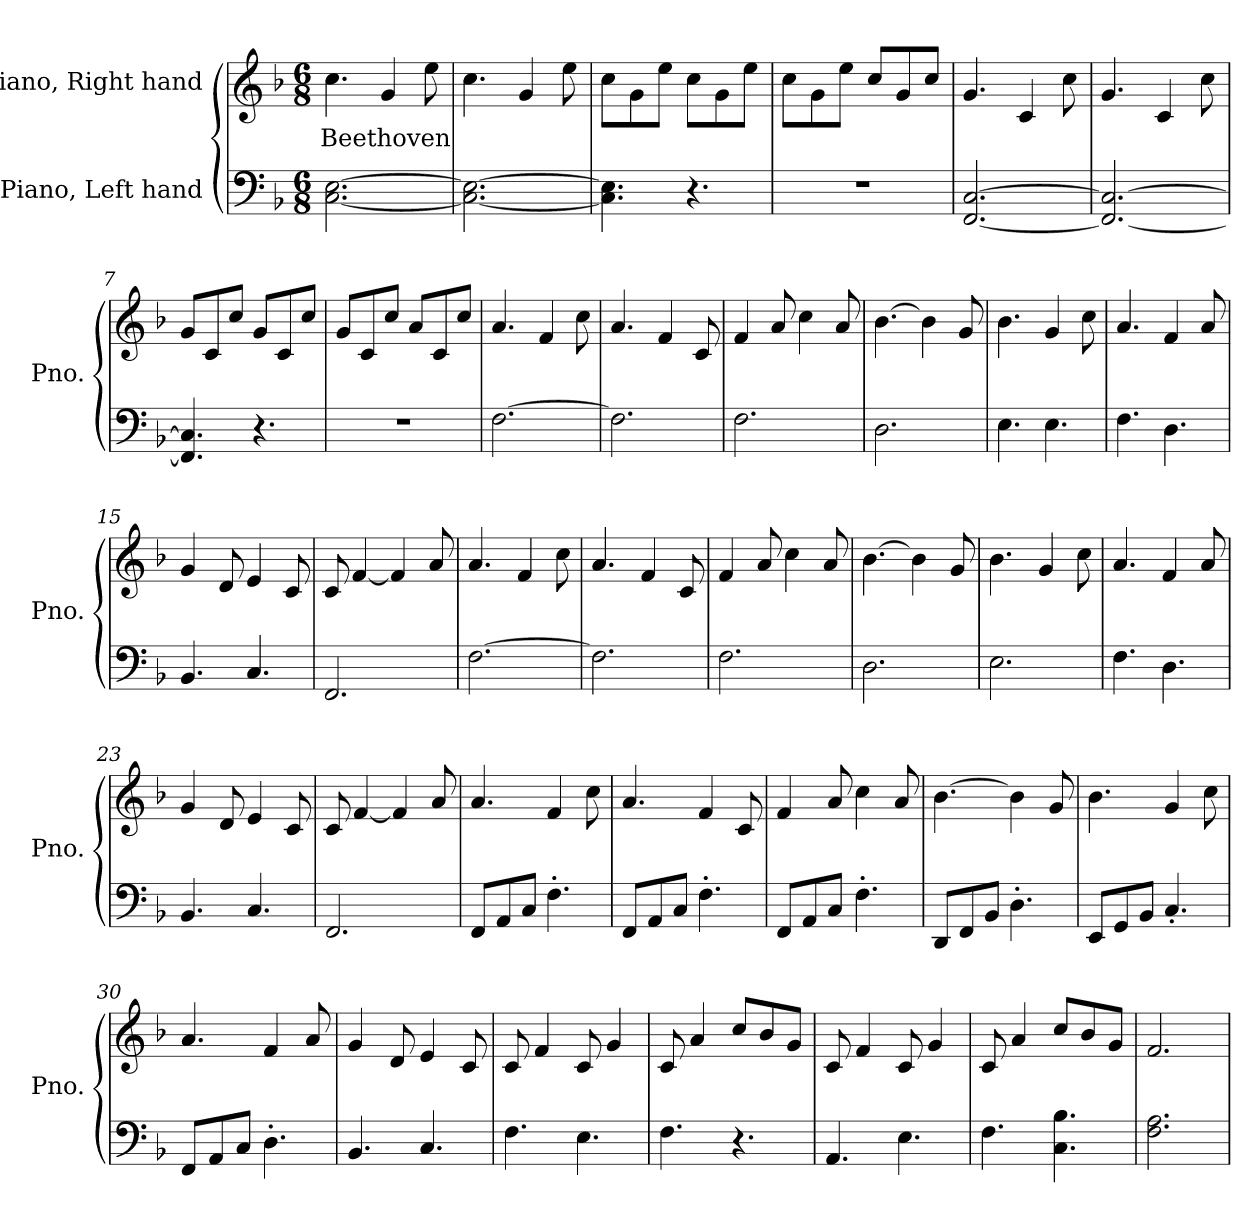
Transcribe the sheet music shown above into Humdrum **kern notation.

**kern	**kern	**text
*part2	*part1	*part1
*staff2	*staff1	*staff1
*I"Piano, Left hand	*I"Piano, Right hand	*
*I'Pno.	*I'Pno.	*
*clefF4	*clefG2	*
*k[b-]	*k[b-]	*
*M6/8	*M6/8	*
*MM120	*MM120	*
=1	=1	=1
!	!	!LO:LY:b
[2.C\ [2.E\	4.cc\	Beethoven
.	4g/	.
.	8ee\	.
=2	=2	=2
2.C\_ 2.E\_	4.cc\	.
.	4g/	.
.	8ee\	.
=3	=3	=3
4.C\] 4.E\]	8cc\L	.
.	8g\	.
.	8ee\J	.
4.r	8cc\L	.
.	8g\	.
.	8ee\J	.
=4	=4	=4
2.r	8cc\L	.
.	8g\	.
.	8ee\J	.
.	8cc/L	.
.	8g/	.
.	8cc/J	.
=5	=5	=5
[2.FF/ [2.C/	4.g/	.
.	4c/	.
.	8cc\	.
=6	=6	=6
2.FF/_ 2.C/_	4.g/	.
.	4c/	.
.	8cc\	.
!!LO:LB:g=z
=7	=7	=7
4.FF/] 4.C/]	8g/L	.
.	8c/	.
.	8cc/J	.
4.r	8g/L	.
.	8c/	.
.	8cc/J	.
=8	=8	=8
2.r	8g/L	.
.	8c/	.
.	8cc/J	.
.	8a/L	.
.	8c/	.
.	8cc/J	.
=9	=9	=9
[2.F\	4.a/	.
.	4f/	.
.	8cc\	.
=10	=10	=10
2.F\]	4.a/	.
.	4f/	.
.	8c/	.
=11	=11	=11
2.F\	4f/	.
.	8a/	.
.	4cc\	.
.	8a/	.
=12	=12	=12
2.D\	[4.b-\	.
.	4b-\]	.
.	8g/	.
=13	=13	=13
4.E\	4.b-\	.
4.E\	4g/	.
.	8cc\	.
!!LO:LB:g=z
=14	=14	=14
4.F\	4.a/	.
4.D\	4f/	.
.	8a/	.
=15	=15	=15
4.BB-/	4g/	.
.	8d/	.
4.C/	4e/	.
.	8c/	.
=16	=16	=16
2.FF/	8c/	.
.	[4f/	.
.	4f/]	.
.	8a/	.
=17	=17	=17
[2.F\	4.a/	.
.	4f/	.
.	8cc\	.
=18	=18	=18
2.F\]	4.a/	.
.	4f/	.
.	8c/	.
=19	=19	=19
2.F\	4f/	.
.	8a/	.
.	4cc\	.
.	8a/	.
=20	=20	=20
2.D\	[4.b-\	.
.	4b-\]	.
.	8g/	.
=21	=21	=21
2.E\	4.b-\	.
.	4g/	.
.	8cc\	.
!!LO:LB:g=z
=22	=22	=22
4.F\	4.a/	.
4.D\	4f/	.
.	8a/	.
=23	=23	=23
4.BB-/	4g/	.
.	8d/	.
4.C/	4e/	.
.	8c/	.
=24	=24	=24
2.FF/	8c/	.
.	[4f/	.
.	4f/]	.
.	8a/	.
=25	=25	=25
8FF/L	4.a/	.
8AA/	.	.
8C/J	.	.
4.F'\	4f/	.
.	8cc\	.
=26	=26	=26
8FF/L	4.a/	.
8AA/	.	.
8C/J	.	.
4.F'\	4f/	.
.	8c/	.
=27	=27	=27
8FF/L	4f/	.
8AA/	.	.
8C/J	8a/	.
4.F'\	4cc\	.
.	8a/	.
=28	=28	=28
8DD/L	[4.b-\	.
8FF/	.	.
8BB-/J	.	.
4.D'\	4b-\]	.
.	8g/	.
!!LO:LB:g=z
=29	=29	=29
8EE/L	4.b-\	.
8GG/	.	.
8BB-/J	.	.
4.C'/	4g/	.
.	8cc\	.
=30	=30	=30
8FF/L	4.a/	.
8AA/	.	.
8C/J	.	.
4.D'\	4f/	.
.	8a/	.
=31	=31	=31
4.BB-/	4g/	.
.	8d/	.
4.C/	4e/	.
.	8c/	.
=32	=32	=32
4.F\	8c/	.
.	4f/	.
4.E\	8c/	.
.	4g/	.
=33	=33	=33
4.F\	8c/	.
.	4a/	.
4.r	8cc/L	.
.	8b-/	.
.	8g/J	.
=34	=34	=34
4.AA/	8c/	.
.	4f/	.
4.E\	8c/	.
.	4g/	.
=35	=35	=35
4.F\	8c/	.
.	4a/	.
4.C\ 4.B-\	8cc/L	.
.	8b-/	.
.	8g/J	.
!!LO:LB:g=z
=36	=36	=36
2.F\ 2.A\	2.f/	.
=	=	=
*-	*-	*-
